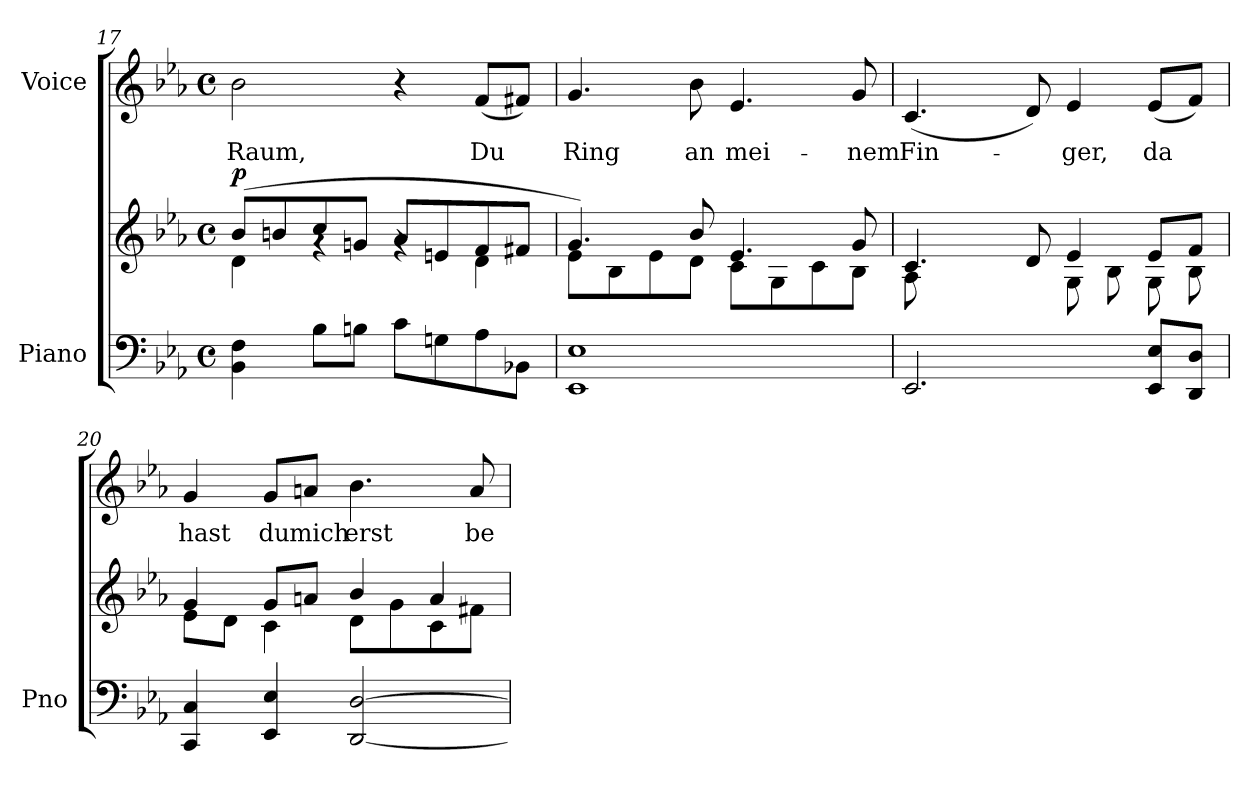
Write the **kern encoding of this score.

**kern	**kern	**dynam	**kern	**text
*part2	*part2	*part2	*part1	*part1
*staff3	*staff2	*staff2/3	*staff1	*staff1
*I"Piano	*	*	*I"Voice	*
*I'Pno	*	*	*	*
*clefF4	*clefG2	*	*clefG2	*
*k[b-e-a-]	*k[b-e-a-]	*	*k[b-e-a-]	*
*M4/4	*M4/4	*	*M4/4	*
*met(c)	*met(c)	*	*met(c)	*
=17	=17	=17	=17	=17
*	*^	*	*	*
!	!	!	!LO:DY:a	!	!LO:LY:b
4BB-\ 4F\	(>8b-/L	4d\	p	2b-\	Raum,
.	8bn/	.	.	.	.
8B-\L	8cc/	4rg	.	.	.
8Bn\J	8gn/J	.	.	.	.
8c\L	8a-/L	4rg	.	4r	.
8Gn\	8en/	.	.	.	.
!	!	!	!	!	!LO:LY:b
8A-\	8f/	4d\	.	(<8f/L	Du
8BB-X\J	8f#X/J	.	.	8f#X/J)	.
=18	=18	=18	=18	=18	=18
!	!	!	!	!	!LO:LY:b
1EE- 1E-	4.g/)	8e-\L	.	4.g/	Ring
.	.	8B-\	.	.	.
.	.	8e-\	.	.	.
!	!	!	!	!	!LO:LY:b
.	8b-/	8d\J	.	8b-\	an
!	!	!	!	!	!LO:LY:b
.	4.e-/	8c\L	.	4.e-/	mei-
.	.	8G\	.	.	.
.	.	8c\	.	.	.
!	!	!	!	!	!LO:LY:b
.	8g/	8B-\J	.	8g/	-nem
!!LO:PB:g=z
=19	=19	=19	=19	=19	=19
*^	*	*	*	*	*
!	!	!	!	!	!	!LO:LY:b
8ryy	2.EE-/	4.c/	8A-\L	.	(<4.c/	Fin-
8E-/	.	.	4.ryy	.	.	.
8A-/	.	.	.	.	.	.
8F/J	.	8d/	.	.	8d/)	.
!	!	!	!	!	!	!LO:LY:b
2ryy	.	4e-/	8G\L	.	4e-/	-ger,
.	.	.	8B-\	.	.	.
!	!	!	!	!	!	!LO:LY:b
.	8EE-/ 8E-/L	8e-/L	8G\	.	(<8e-/L	da
.	8DD/ 8D/J	8f/J	8B-\J	.	8f/J)	.
=20	=20	=20	=20	=20	=20	=20
!	!	!	!	!	!	!LO:LY:b
*v	*v	*	*	*	*	*
4CC/ 4C/	4g/	8e-\L	.	4g/	hast
.	.	8d\J	.	.	.
!	!	!	!	!	!LO:LY:b
4EE-/ 4E-/	8g/L	4c\	.	8g/L	du
!	!	!	!	!	!LO:LY:b
.	8an/J	.	.	8an/J	mich
!	!	!	!	!	!LO:LY:b
[2DD/ [2D/	4b-/	8d\L	.	4.b-\	erst
.	.	8g\	.	.	.
.	4a/	8c\	.	.	.
!	!	!	!	!	!LO:LY:b
.	.	8f#X\J	.	8a/	be-
*	*v	*v	*	*	*
=	=	=	=	=
*-	*-	*-	*-	*-
